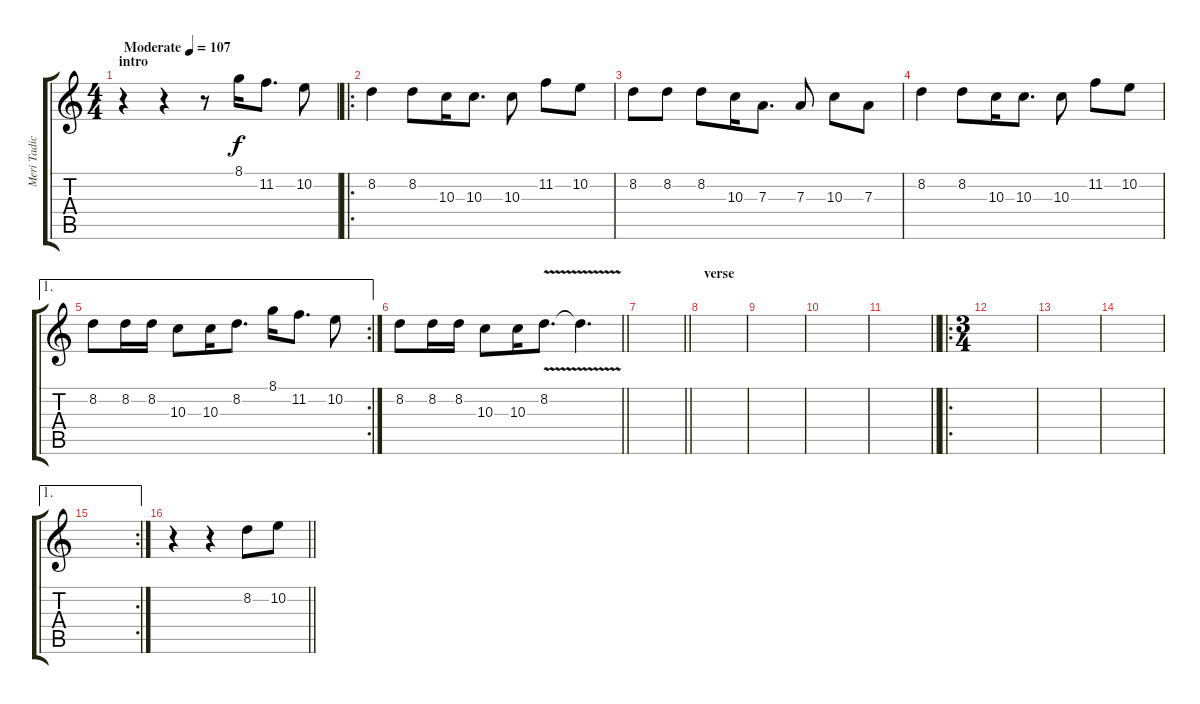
\track ("Meri Tadic" "Meri Tadic") {instrument fiddle}
\staff {score tabs}
\tuning (B4 Gb4 D4 A3 E3 B2) {hide}
\ts (4 4)
\section ("" "intro")
\tempo (107 "Moderate")
\clef g2
\ks c
r.4{dy f instrument fiddle} r.4 r.8 8.1.16 11.2.8{d} 10.2.8 |
\ro
8.2.4 8.2.8 10.3.16 10.3.8{d} 10.3.8 11.2.8 10.2.8 |
8.2.8 8.2.8 8.2.8 10.3.16 7.3.8{d} 7.3.8 10.3.8 7.3.8 |
8.2.4 8.2.8 10.3.16 10.3.8{d} 10.3.8 11.2.8 10.2.8 |
\ae 1
\rc 2
8.2.8 8.2.16 8.2.16 10.3.8 10.3.16 8.2.8{d} 8.1.16 11.2.8{d} 10.2.8 |
\barLineRight lightlight
8.2.8 8.2.16 8.2.16 10.3.8 10.3.16 8.2{v}.8{d} 8.2{t}.4{d} |
\section ("" "")
\barLineRight lightlight
|
\section ("" "verse")
|
|
|
\barLineRight lightlight
|
\ro
\ts (3 4)
\section ("" "")
|
|
|
\ae 1
\rc 2
|
\barLineRight lightlight
r.4 r.4 8.2.8 10.2.8
